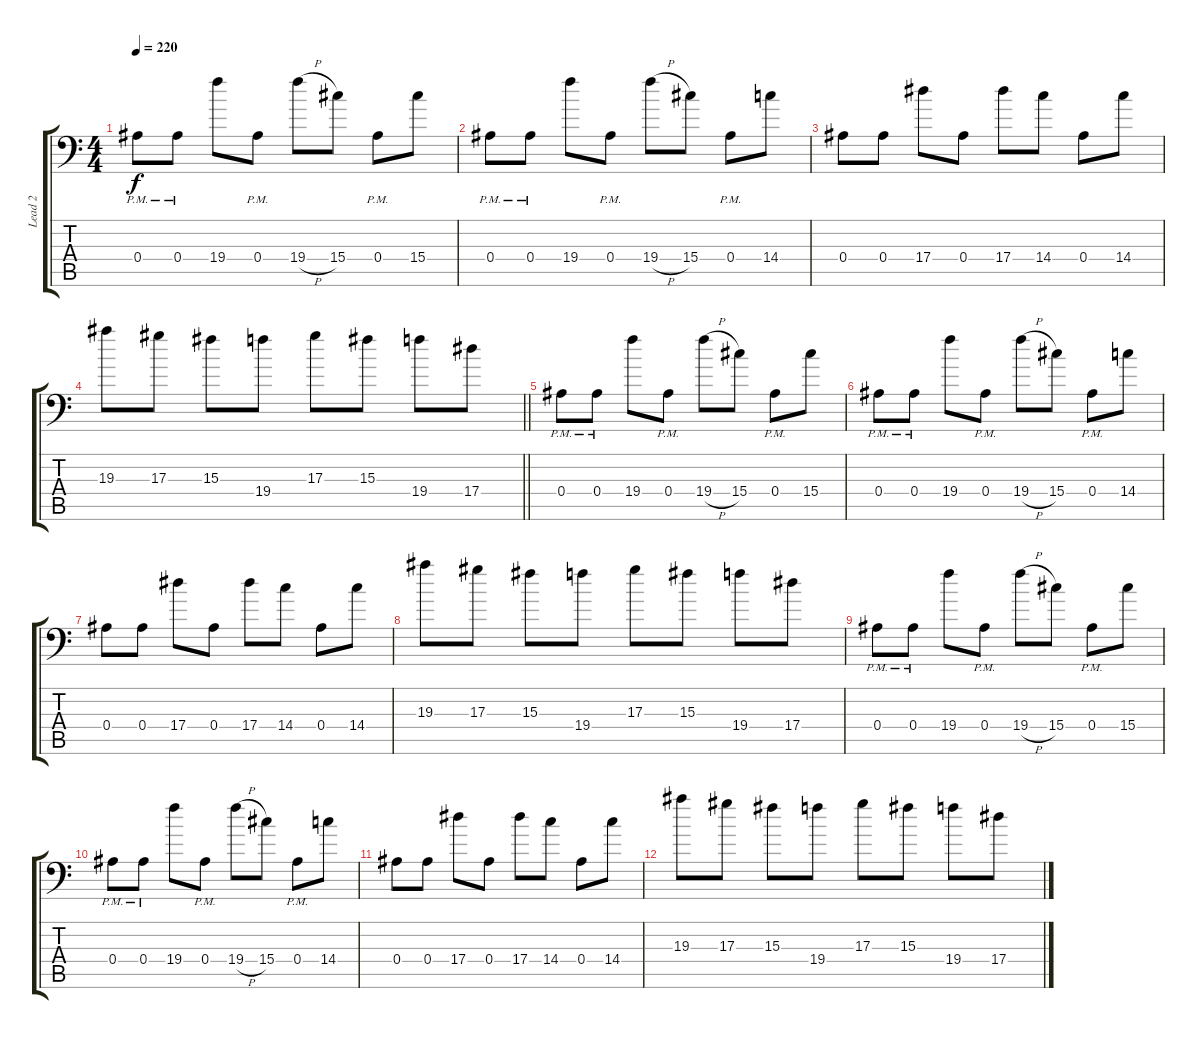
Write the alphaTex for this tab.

\track ("Lead 2" "Lead 2") {instrument distortionguitar}
\staff {score tabs}
\tuning (C4 G3 Eb3 Bb2 F2 Bb1) {hide}
\ts (4 4)
\tempo 220
\clef f4
\ks c
0.4{pm}.8{dy f} 0.4{pm}.8 19.4.8 0.4{pm}.8 19.4{h}.8 15.4.8 0.4{pm}.8 15.4.8 |
0.4{pm}.8 0.4{pm}.8 19.4.8 0.4{pm}.8 19.4{h}.8 15.4.8 0.4{pm}.8 14.4.8 |
0.4.8 0.4.8 17.4.8 0.4.8 17.4.8 14.4.8 0.4.8 14.4.8 |
\barLineRight lightlight
19.3.8 17.3.8 15.3.8 19.4.8 17.3.8 15.3.8 19.4.8 17.4.8 |
0.4{pm}.8 0.4{pm}.8 19.4.8 0.4{pm}.8 19.4{h}.8 15.4.8 0.4{pm}.8 15.4.8 |
0.4{pm}.8 0.4{pm}.8 19.4.8 0.4{pm}.8 19.4{h}.8 15.4.8 0.4{pm}.8 14.4.8 |
0.4.8 0.4.8 17.4.8 0.4.8 17.4.8 14.4.8 0.4.8 14.4.8 |
19.3.8 17.3.8 15.3.8 19.4.8 17.3.8 15.3.8 19.4.8 17.4.8 |
0.4{pm}.8 0.4{pm}.8 19.4.8 0.4{pm}.8 19.4{h}.8 15.4.8 0.4{pm}.8 15.4.8 |
0.4{pm}.8 0.4{pm}.8 19.4.8 0.4{pm}.8 19.4{h}.8 15.4.8 0.4{pm}.8 14.4.8 |
0.4.8 0.4.8 17.4.8 0.4.8 17.4.8 14.4.8 0.4.8 14.4.8 |
19.3.8 17.3.8 15.3.8 19.4.8 17.3.8 15.3.8 19.4.8 17.4.8
